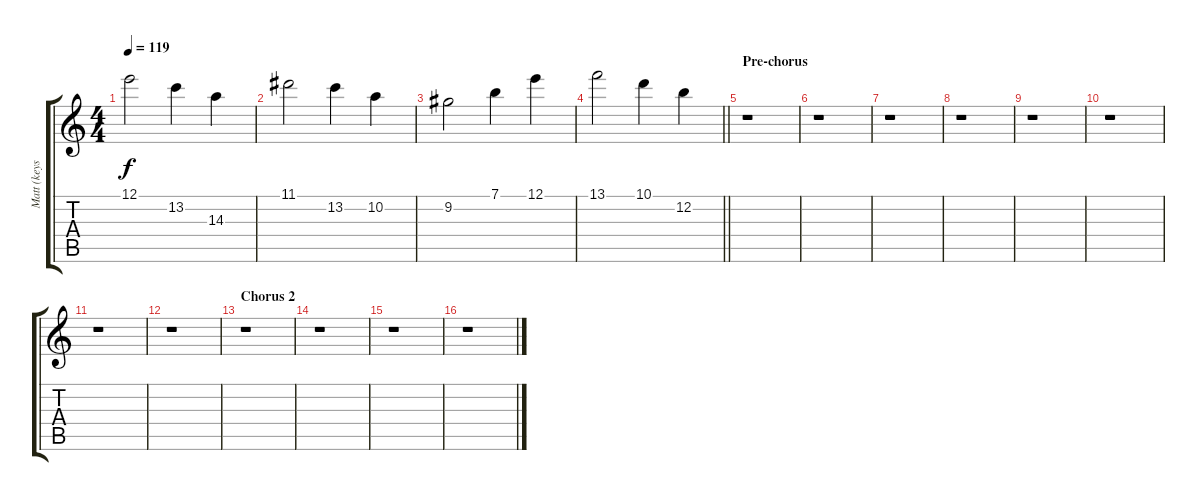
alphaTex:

\track ("Matt (keys 2)" "Matt (keys") {instrument guitarharmonics}
\staff {score tabs}
\tuning (E4 B3 G3 D3 A2 E2) {hide}
\ts (4 4)
\tempo 119
\clef g2
\ks c
12.1.2{dy f} 13.2.4 14.3.4 |
11.1.2 13.2.4 10.2.4 |
9.2.2 7.1.4 12.1.4 |
\barLineRight lightlight
13.1.2 10.1.4 12.2.4 |
\section ("" "Pre-chorus")
r.1 |
r.1 |
r.1 |
r.1 |
r.1 |
r.1 |
r.1 |
r.1 |
\section ("" "Chorus 2")
r.1 |
r.1 |
r.1 |
r.1
